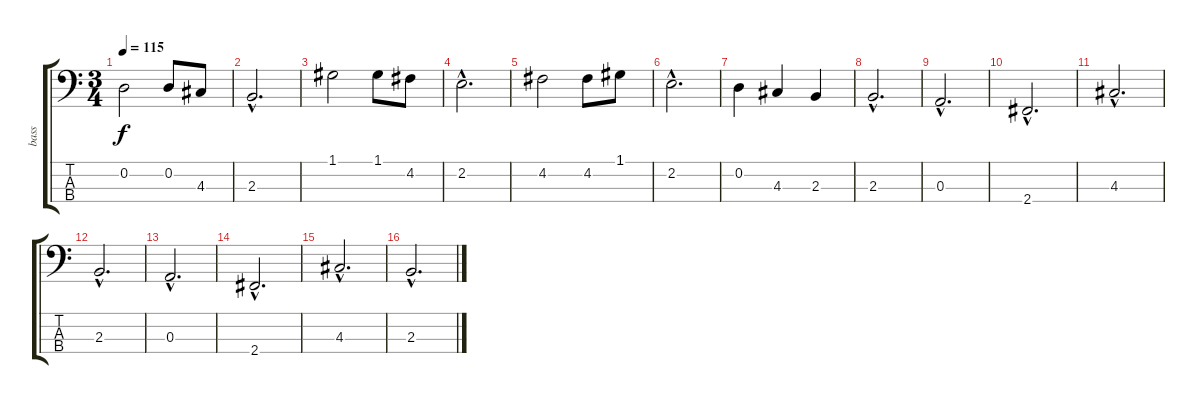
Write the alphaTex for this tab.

\track ("bass" "bass") {instrument electricbassfinger}
\staff {score tabs}
\tuning (G2 D2 A1 E1) {hide}
\ts (3 4)
\tempo 115
\clef f4
\ks c
0.2.2{dy f} 0.2.8 4.3.8 |
2.3{hac}.2{d} |
1.1.2 1.1.8 4.2.8 |
2.2{hac}.2{d} |
4.2.2 4.2.8 1.1.8 |
2.2{hac}.2{d} |
0.2.4 4.3.4 2.3.4 |
2.3{hac}.2{d} |
0.3{hac}.2{d} |
2.4{hac}.2{d} |
4.3{hac}.2{d} |
2.3{hac}.2{d} |
0.3{hac}.2{d} |
2.4{hac}.2{d} |
4.3{hac}.2{d} |
2.3{hac}.2{d}
